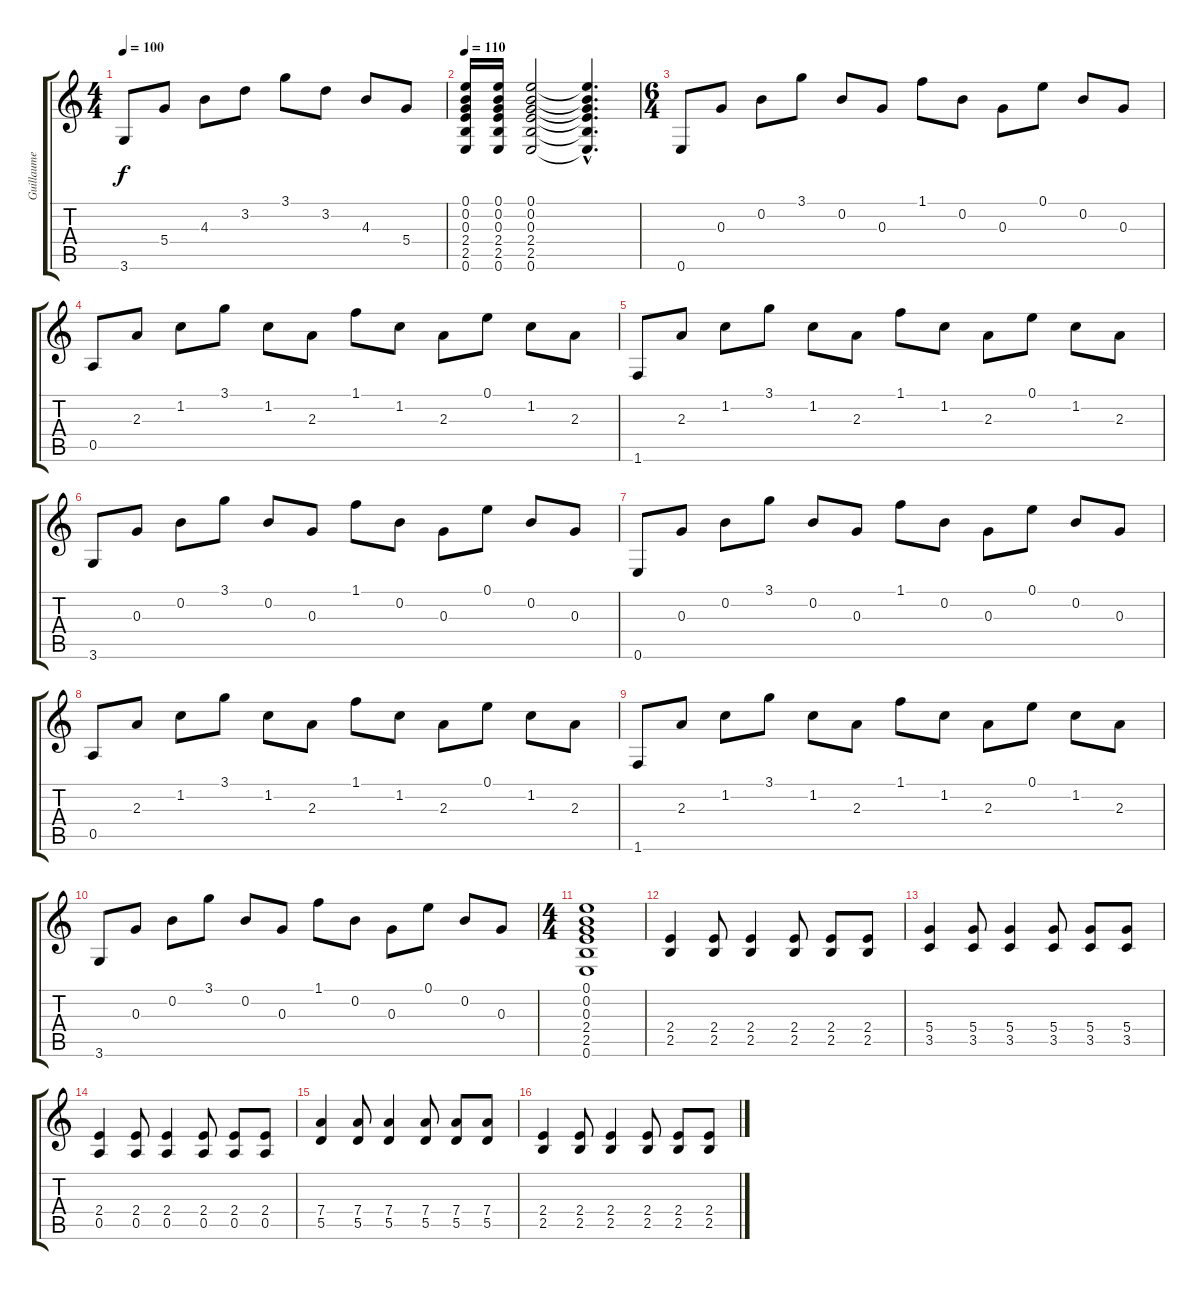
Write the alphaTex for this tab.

\track ("Guillaume Pical" "Guillaume ") {instrument acousticguitarnylon}
\staff {score tabs}
\tuning (E4 B3 G3 D3 A2 E2) {hide}
\ts (4 4)
\tempo 100
\clef g2
\ks aminor
3.6.8{dy f} 5.4.8 4.3.8 3.2.8 3.1.8 3.2.8 4.3.8 5.4.8 |
\tempo 110
(0.1 0.2 0.3 2.4 2.5 0.6).16 (0.1 0.2 0.3 2.4 2.5 0.6).16 (0.1 0.2 0.3 2.4 2.5 0.6).2 (0.1{hac t} 0.2{hac t} 0.3{hac t} 2.4{hac t} 2.5{hac t} 0.6{hac t}).4{d} |
\ts (6 4)
0.6.8 0.3.8 0.2.8 3.1.8 0.2.8 0.3.8 1.1.8 0.2.8 0.3.8 0.1.8 0.2.8 0.3.8 |
0.5.8 2.3.8 1.2.8 3.1.8 1.2.8 2.3.8 1.1.8 1.2.8 2.3.8 0.1.8 1.2.8 2.3.8 |
1.6.8 2.3.8 1.2.8 3.1.8 1.2.8 2.3.8 1.1.8 1.2.8 2.3.8 0.1.8 1.2.8 2.3.8 |
3.6.8 0.3.8 0.2.8 3.1.8 0.2.8 0.3.8 1.1.8 0.2.8 0.3.8 0.1.8 0.2.8 0.3.8 |
0.6.8 0.3.8 0.2.8 3.1.8 0.2.8 0.3.8 1.1.8 0.2.8 0.3.8 0.1.8 0.2.8 0.3.8 |
0.5.8 2.3.8 1.2.8 3.1.8 1.2.8 2.3.8 1.1.8 1.2.8 2.3.8 0.1.8 1.2.8 2.3.8 |
1.6.8 2.3.8 1.2.8 3.1.8 1.2.8 2.3.8 1.1.8 1.2.8 2.3.8 0.1.8 1.2.8 2.3.8 |
3.6.8 0.3.8 0.2.8 3.1.8 0.2.8 0.3.8 1.1.8 0.2.8 0.3.8 0.1.8 0.2.8 0.3.8 |
\ts (4 4)
(0.1 0.2 0.3 2.4 2.5 0.6).1 |
\ks c
(2.4 2.5).4{instrument overdrivenguitar} (2.4 2.5).8 (2.4 2.5).4 (2.4 2.5).8 (2.4 2.5).8 (2.4 2.5).8 |
(5.4 3.5).4 (5.4 3.5).8 (5.4 3.5).4 (5.4 3.5).8 (5.4 3.5).8 (5.4 3.5).8 |
(2.4 0.5).4 (2.4 0.5).8 (2.4 0.5).4 (2.4 0.5).8 (2.4 0.5).8 (2.4 0.5).8 |
(7.4 5.5).4 (7.4 5.5).8 (7.4 5.5).4 (7.4 5.5).8 (7.4 5.5).8 (7.4 5.5).8 |
(2.4 2.5).4{instrument overdrivenguitar} (2.4 2.5).8 (2.4 2.5).4 (2.4 2.5).8 (2.4 2.5).8 (2.4 2.5).8
